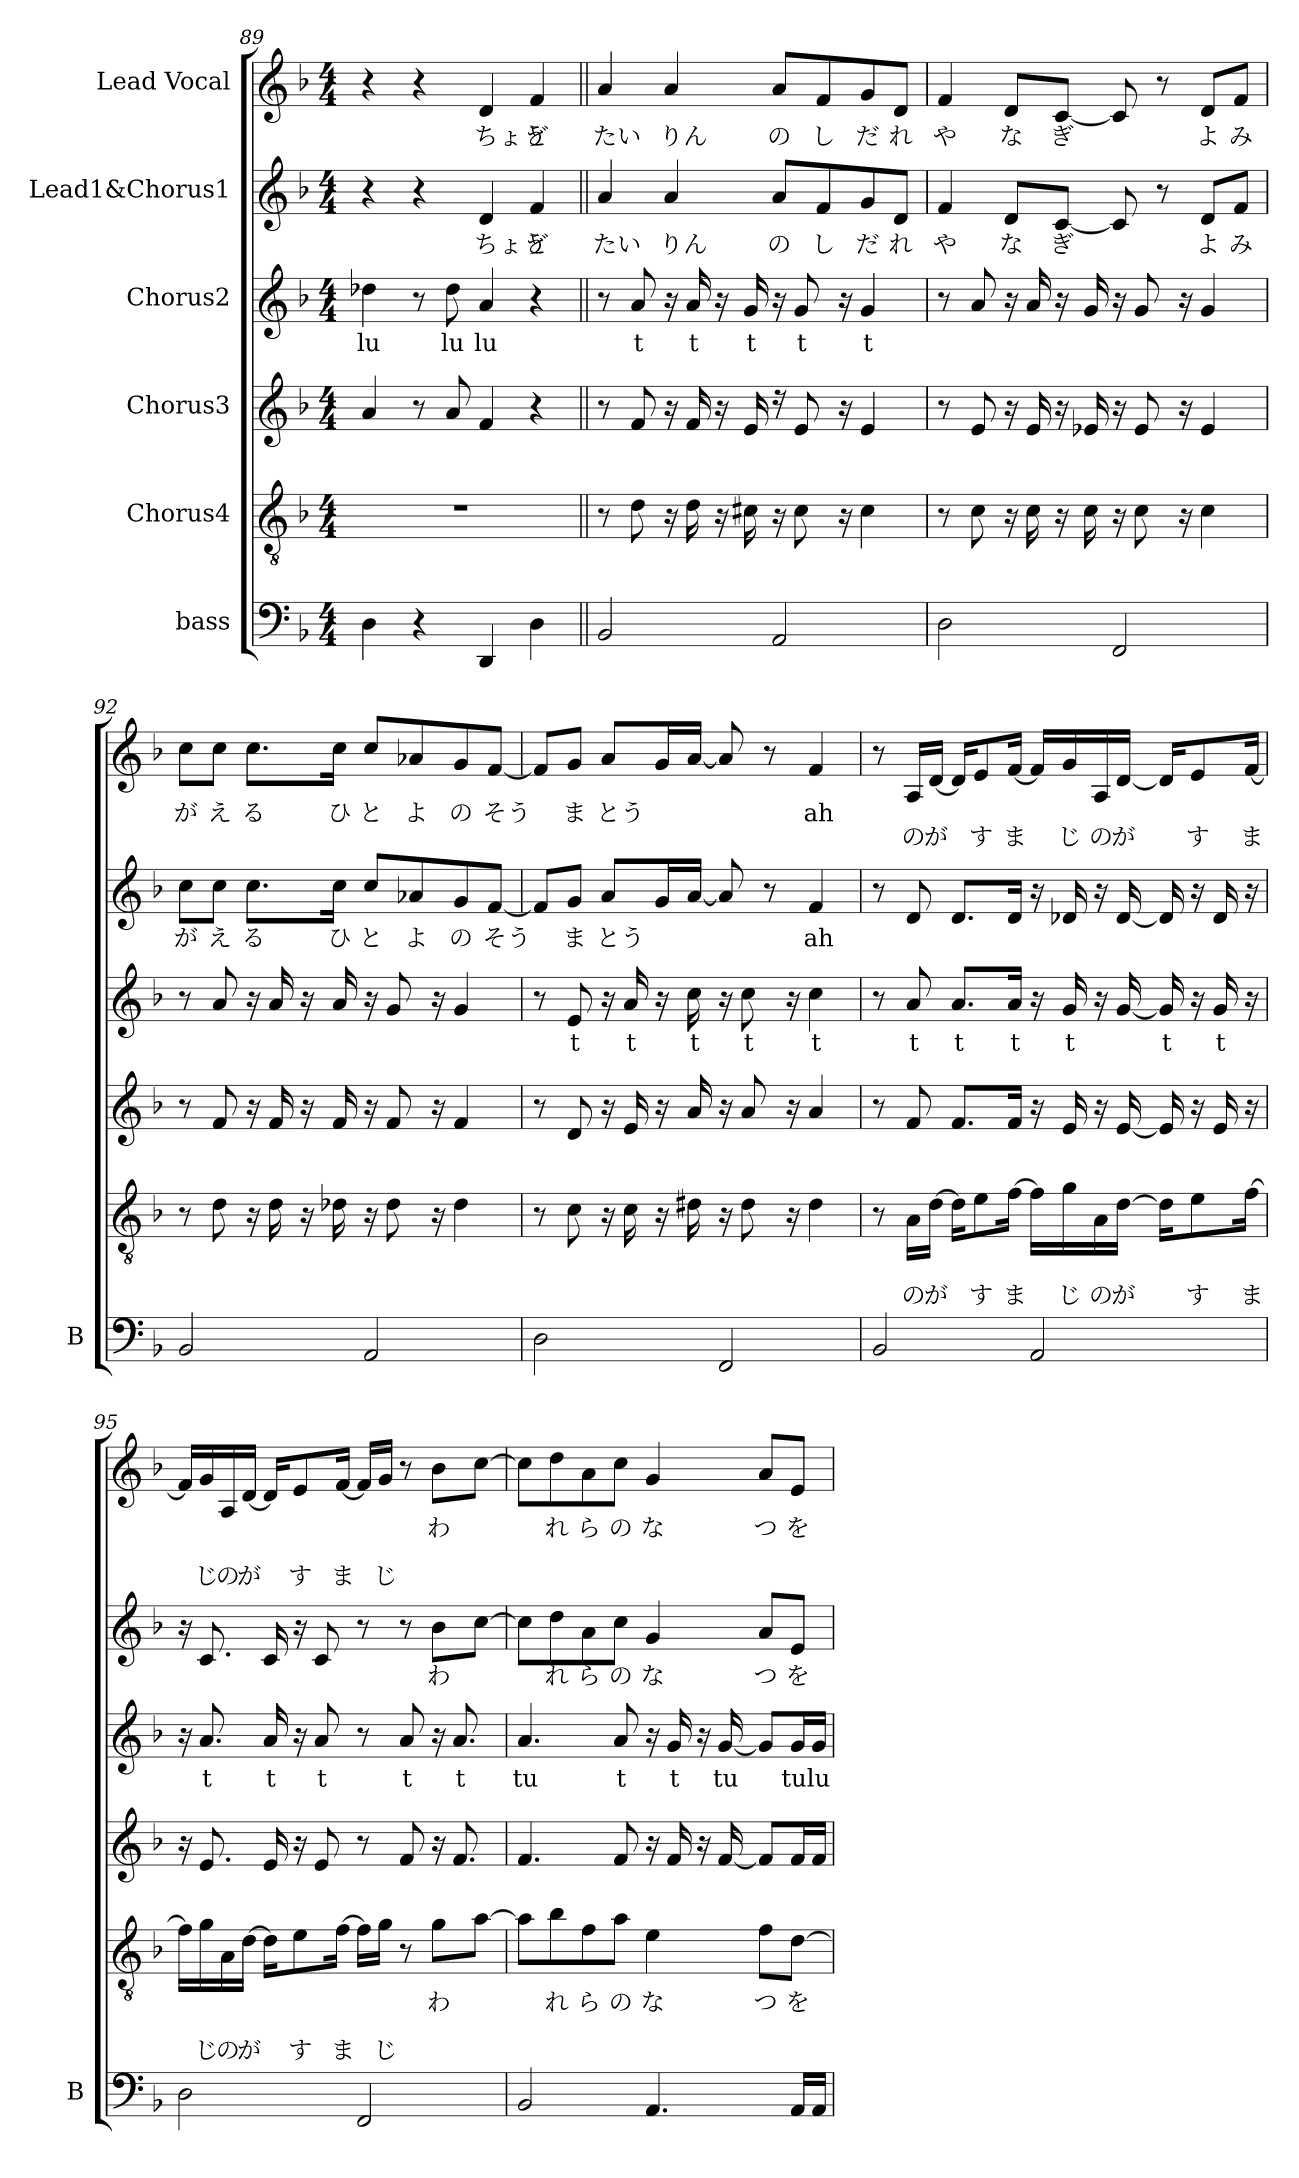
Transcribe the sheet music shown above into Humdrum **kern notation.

**kern	**kern	**text	**text	**text	**kern	**kern	**text	**kern	**text	**kern	**text	**text	**text
*part6	*part5	*part5	*part5	*part5	*part4	*part3	*part3	*part2	*part2	*part1	*part1	*part1	*part1
*staff6	*staff5	*staff5	*staff5	*staff5	*staff4	*staff3	*staff3	*staff2	*staff2	*staff1	*staff1	*staff1	*staff1
*I"bass	*I"Chorus4	*	*	*	*I"Chorus3	*I"Chorus2	*	*I"Lead1&amp;Chorus1	*	*I"Lead Vocal	*	*	*
*I'B	*	*	*	*	*	*	*	*	*	*	*	*	*
*clefF4	*clefGv2	*	*	*	*clefG2	*clefG2	*	*clefG2	*	*clefG2	*	*	*
*k[b-]	*k[b-]	*	*	*	*k[b-]	*k[b-]	*	*k[b-]	*	*k[b-]	*	*	*
*M4/4	*M4/4	*	*	*	*M4/4	*M4/4	*	*M4/4	*	*M4/4	*	*	*
=89	=89	=89	=89	=89	=89	=89	=89	=89	=89	=89	=89	=89	=89
4D	1r	.	.	.	4a	4dd-X	lu	4r	.	4r	.	.	.
4r	.	.	.	.	8r	8r	.	4r	.	4r	.	.	.
.	.	.	.	.	8a	8dd-	lu	.	.	.	.	.	.
4DD	.	.	.	.	4f	4a	lu	4d	ちょう	4d	ちょう	.	.
4D	.	.	.	.	4r	4r	.	4f	ど	4f	ど	.	.
=90||	=90||	=90||	=90||	=90||	=90||	=90||	=90||	=90||	=90||	=90||	=90||	=90||	=90||
2BB-	8r	.	.	.	8r	8r	.	4a	たい	4a	たい	.	.
.	8d	.	.	.	8f	8a	t	.	.	.	.	.	.
.	16r	.	.	.	16r	16r	.	4a	りん	4a	りん	.	.
.	16d	.	.	.	16f	16a	t	.	.	.	.	.	.
.	16r	.	.	.	16r	16r	.	.	.	.	.	.	.
.	16c#X	.	.	.	16e	16g	t	.	.	.	.	.	.
2AA	16r	.	.	.	16rdd	16r	.	8aL	の	8aL	の	.	.
.	8c#	.	.	.	8e	8g	t	.	.	.	.	.	.
.	.	.	.	.	.	.	.	8f	し	8f	し	.	.
.	16r	.	.	.	16r	16r	.	.	.	.	.	.	.
.	4c#	.	.	.	4e	4g	t	8g	だ	8g	だ	.	.
.	.	.	.	.	.	.	.	8dJ	れ	8dJ	れ	.	.
=91	=91	=91	=91	=91	=91	=91	=91	=91	=91	=91	=91	=91	=91
2D	8r	.	.	.	8r	8r	.	4f	や	4f	や	.	.
.	8c	.	.	.	8e	8a	.	.	.	.	.	.	.
.	16r	.	.	.	16r	16r	.	8dL	な	8dL	な	.	.
.	16c	.	.	.	16e	16a	.	.	.	.	.	.	.
.	16r	.	.	.	16r	16r	.	[8cJ	ぎ	[8cJ	ぎ	.	.
.	16c	.	.	.	16e-X	16g	.	.	.	.	.	.	.
2FF	16r	.	.	.	16r	16r	.	8c]	.	8c]	.	.	.
.	8c	.	.	.	8e-	8g	.	.	.	.	.	.	.
.	.	.	.	.	.	.	.	8r	.	8r	.	.	.
.	16r	.	.	.	16r	16r	.	.	.	.	.	.	.
.	4c	.	.	.	4e-	4g	.	8dL	よ	8dL	よ	.	.
.	.	.	.	.	.	.	.	8fJ	み	8fJ	み	.	.
=92	=92	=92	=92	=92	=92	=92	=92	=92	=92	=92	=92	=92	=92
2BB-	8r	.	.	.	8r	8r	.	8ccL	が	8ccL	が	.	.
.	8d	.	.	.	8f	8a	.	8ccJ	え	8ccJ	え	.	.
.	16r	.	.	.	16r	16r	.	8.ccL	る	8.ccL	る	.	.
.	16d	.	.	.	16f	16a	.	.	.	.	.	.	.
.	16r	.	.	.	16r	16r	.	.	.	.	.	.	.
.	16d-X	.	.	.	16f	16a	.	16ccJk	ひ	16ccJk	ひ	.	.
2AA	16r	.	.	.	16r	16r	.	8ccL	と	8ccL	と	.	.
.	8d-	.	.	.	8f	8g	.	.	.	.	.	.	.
.	.	.	.	.	.	.	.	8a-X	よ	8a-X	よ	.	.
.	16r	.	.	.	16r	16r	.	.	.	.	.	.	.
.	4d-	.	.	.	4f	4g	.	8g	の	8g	の	.	.
.	.	.	.	.	.	.	.	[8fJ	そう	[8fJ	そう	.	.
=93	=93	=93	=93	=93	=93	=93	=93	=93	=93	=93	=93	=93	=93
2D	8r	.	.	.	8r	8r	.	8fL]	.	8fL]	.	.	.
.	8c	.	.	.	8d	8e	t	8gJ	ま	8gJ	ま	.	.
.	16r	.	.	.	16r	16r	.	8aL	とう	8aL	とう	.	.
.	16c	.	.	.	16e	16a	t	.	.	.	.	.	.
.	16r	.	.	.	16r	16r	.	16gL	.	16gL	.	.	.
.	16d#X	.	.	.	16a	16cc	t	[16aJJ	.	[16aJJ	.	.	.
2FF	16r	.	.	.	16r	16r	.	8a]	.	8a]	.	.	.
.	8d#	.	.	.	8a	8cc	t	.	.	.	.	.	.
.	.	.	.	.	.	.	.	8r	.	8r	.	.	.
.	16r	.	.	.	16r	16r	.	.	.	.	.	.	.
.	4d#	.	.	.	4a	4cc	t	4f	ah	4f	ah	.	.
=94	=94	=94	=94	=94	=94	=94	=94	=94	=94	=94	=94	=94	=94
2BB-	8r	.	.	.	8r	8r	.	8r	.	8r	.	.	.
.	16ALL	.	の	.	8f	8a	t	8d	.	16ALL	.	の	.
.	[16dJJ	.	が	.	.	.	.	.	.	[16dJJ	.	が	.
.	16dKL]	.	.	.	8.fL	8.aL	t	8.dL	.	16dKL]	.	.	.
.	8e	.	す	.	.	.	.	.	.	8e	.	す	.
.	[16fJk	.	ま	.	16fJk	16aJk	t	16dJk	.	[16fJk	.	ま	.
2AA	16fLL]	.	.	.	16r	16r	.	16r	.	16fLL]	.	.	.
.	16g	.	じ	.	16e	16g	t	16d-X	.	16g	.	じ	.
.	16A	.	の	.	16r	16r	.	16r	.	16A	.	の	.
.	[16dJJ	.	が	.	[16e	[16g	.	[16d-	.	[16dJJ	.	が	.
.	16dKL]	.	.	.	16e]	16g]	t	16d-]	.	16dKL]	.	.	.
.	8e	.	す	.	16r	16r	.	16r	.	8e	.	す	.
.	.	.	.	.	16e	16g	t	16d-	.	.	.	.	.
.	[16fJk	.	ま	.	16r	16r	.	16r	.	[16fJk	.	ま	.
=95	=95	=95	=95	=95	=95	=95	=95	=95	=95	=95	=95	=95	=95
2D	16fLL]	.	.	.	16r	16r	.	16r	.	16fLL]	.	.	.
.	16g	.	.	じ	8.e	8.a	t	8.c	.	16g	.	.	じ
.	16A	.	.	の	.	.	.	.	.	16A	.	.	の
.	[16dJJ	.	.	が	.	.	.	.	.	[16dJJ	.	.	が
.	16dKL]	.	.	.	16e	16a	t	16c	.	16dKL]	.	.	.
.	8e	.	.	す	16r	16r	.	16r	.	8e	.	.	す
.	.	.	.	.	8e	8a	t	8c	.	.	.	.	.
.	[16fJk	.	.	ま	.	.	.	.	.	[16fJk	.	.	ま
2FF	16fLL]	.	.	.	8r	8r	.	8r	.	16fLL]	.	.	.
.	16gJJ	.	.	じ	.	.	.	.	.	16gJJ	.	.	じ
.	8r	.	.	.	8f	8a	t	8r	.	8r	.	.	.
.	8gL	わ	.	.	16r	16r	.	8b-L	わ	8b-L	わ	.	.
.	.	.	.	.	8.f	8.a	t	.	.	.	.	.	.
.	[8aJ	.	.	.	.	.	.	[8ccJ	.	[8ccJ	.	.	.
=96	=96	=96	=96	=96	=96	=96	=96	=96	=96	=96	=96	=96	=96
2BB-	8aL]	.	.	.	4.f	4.a	tu	8ccL]	.	8ccL]	.	.	.
.	8b-	れ	.	.	.	.	.	8dd	れ	8dd	れ	.	.
.	8f	ら	.	.	.	.	.	8a	ら	8a	ら	.	.
.	8aJ	の	.	.	8f	8a	t	8ccJ	の	8ccJ	の	.	.
4.AA	4e	な	.	.	16r	16r	.	4g	な	4g	な	.	.
.	.	.	.	.	16f	16g	t	.	.	.	.	.	.
.	.	.	.	.	16r	16r	.	.	.	.	.	.	.
.	.	.	.	.	[16f	[16g	tu	.	.	.	.	.	.
.	8fL	つ	.	.	8fL]	8gL]	.	8aL	つ	8aL	つ	.	.
16AALL	[8dJ	を	.	.	16fL	16gL	tu	8eJ	を	8eJ	を	.	.
16AAJJ	.	.	.	.	16fJJ	16gJJ	lu	.	.	.	.	.	.
=	=	=	=	=	=	=	=	=	=	=	=	=	=
*-	*-	*-	*-	*-	*-	*-	*-	*-	*-	*-	*-	*-	*-
